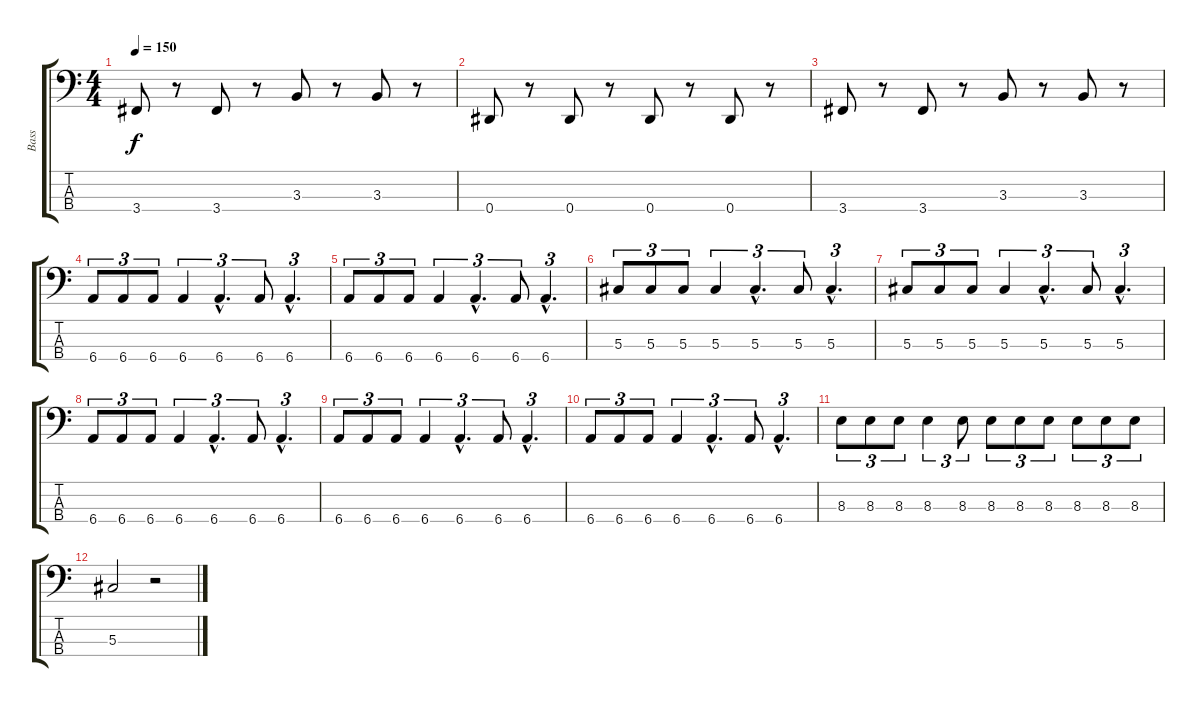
\track ("Bass" "Bass") {instrument electricbassfinger}
\staff {score tabs}
\tuning (Gb2 Db2 Ab1 Eb1) {hide}
\ts (4 4)
\tempo 150
\clef f4
\ks c
3.4.8{dy f} r.8 3.4.8 r.8 3.3.8 r.8 3.3.8 r.8 |
0.4.8 r.8 0.4.8 r.8 0.4.8 r.8 0.4.8 r.8 |
3.4.8 r.8 3.4.8 r.8 3.3.8 r.8 3.3.8 r.8 |
6.4.8{tu (3 2)} 6.4.8{tu (3 2)} 6.4.8{tu (3 2)} 6.4.4{tu (3 2)} 6.4{hac}.4{d tu (3 2)} 6.4.8{tu (3 2)} 6.4{hac}.4{d tu (3 2)} |
6.4.8{tu (3 2)} 6.4.8{tu (3 2)} 6.4.8{tu (3 2)} 6.4.4{tu (3 2)} 6.4{hac}.4{d tu (3 2)} 6.4.8{tu (3 2)} 6.4{hac}.4{d tu (3 2)} |
5.3.8{tu (3 2)} 5.3.8{tu (3 2)} 5.3.8{tu (3 2)} 5.3.4{tu (3 2)} 5.3{hac}.4{d tu (3 2)} 5.3.8{tu (3 2)} 5.3{hac}.4{d tu (3 2)} |
5.3.8{tu (3 2)} 5.3.8{tu (3 2)} 5.3.8{tu (3 2)} 5.3.4{tu (3 2)} 5.3{hac}.4{d tu (3 2)} 5.3.8{tu (3 2)} 5.3{hac}.4{d tu (3 2)} |
6.4.8{tu (3 2)} 6.4.8{tu (3 2)} 6.4.8{tu (3 2)} 6.4.4{tu (3 2)} 6.4{hac}.4{d tu (3 2)} 6.4.8{tu (3 2)} 6.4{hac}.4{d tu (3 2)} |
6.4.8{tu (3 2)} 6.4.8{tu (3 2)} 6.4.8{tu (3 2)} 6.4.4{tu (3 2)} 6.4{hac}.4{d tu (3 2)} 6.4.8{tu (3 2)} 6.4{hac}.4{d tu (3 2)} |
6.4.8{tu (3 2)} 6.4.8{tu (3 2)} 6.4.8{tu (3 2)} 6.4.4{tu (3 2)} 6.4{hac}.4{d tu (3 2)} 6.4.8{tu (3 2)} 6.4{hac}.4{d tu (3 2)} |
8.3.8{tu (3 2)} 8.3.8{tu (3 2)} 8.3.8{tu (3 2)} 8.3.4{tu (3 2)} 8.3.8{tu (3 2)} 8.3.8{tu (3 2)} 8.3.8{tu (3 2)} 8.3.8{tu (3 2)} 8.3.8{tu (3 2)} 8.3.8{tu (3 2)} 8.3.8{tu (3 2)} |
5.3.2 r.2
